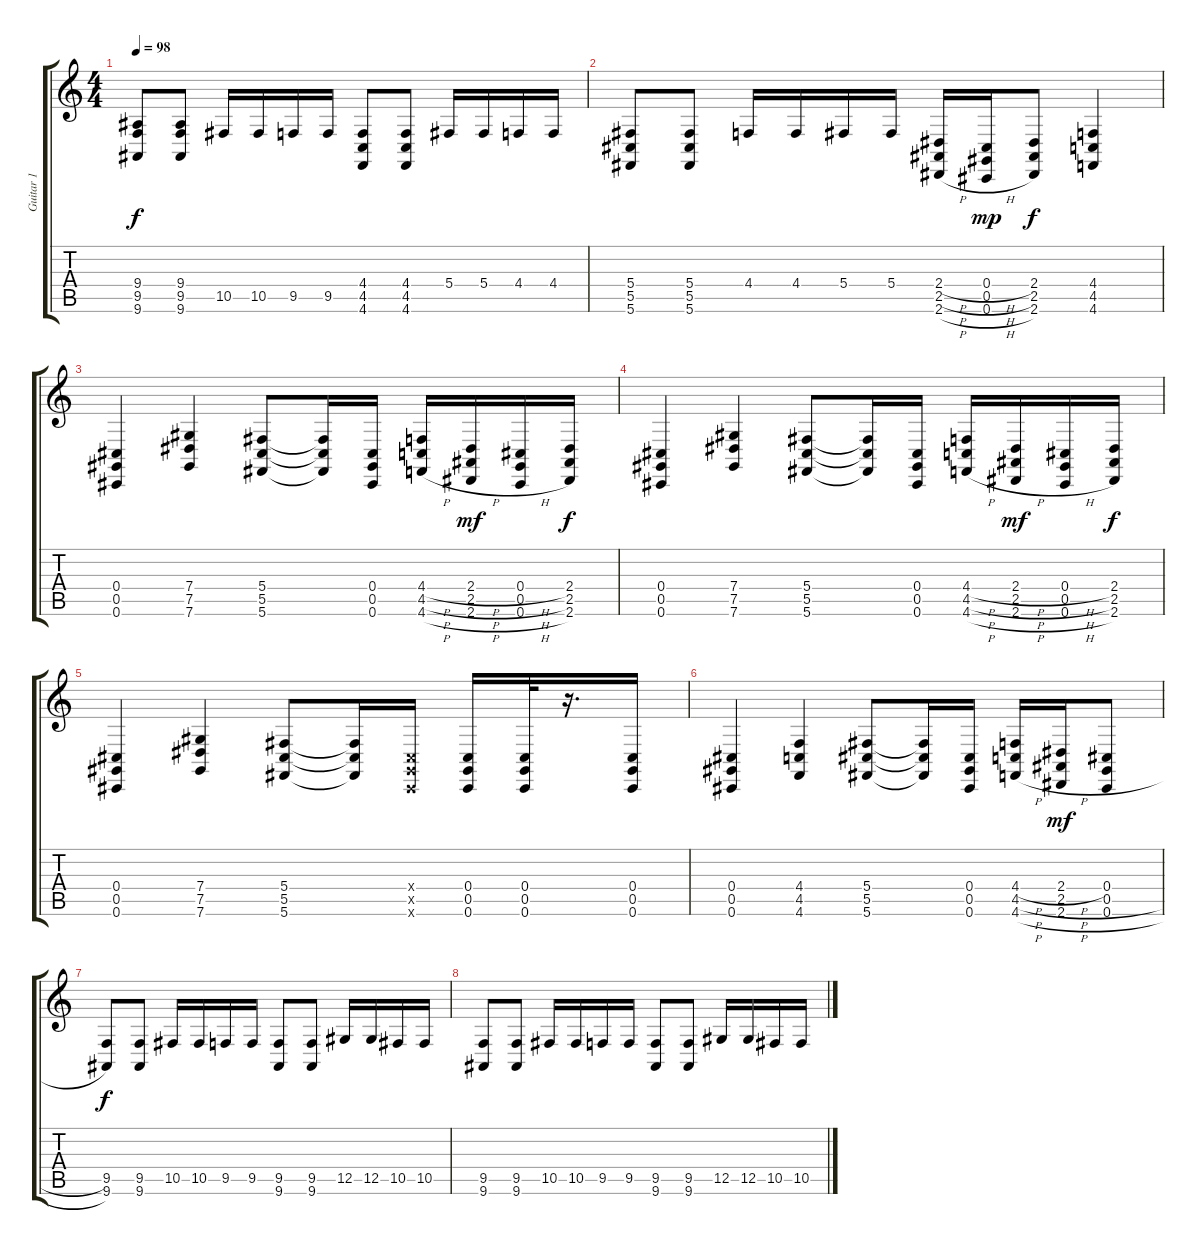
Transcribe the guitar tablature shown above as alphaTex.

\track ("Guitar 1" "Guitar 1") {instrument lead2sawtooth}
\staff {score tabs}
\tuning (Eb4 Bb3 Gb3 Db3 Ab2 Db2) {hide}
\ts (4 4)
\tempo 98
\clef g2
\ks c
(9.4 9.5 9.6).8{dy f} (9.4 9.5 9.6).8 10.5.16 10.5.16 9.5.16 9.5.16 (4.4 4.5 4.6).8 (4.4 4.5 4.6).8 5.4.16 5.4.16 4.4.16 4.4.16 |
(5.4 5.5 5.6).8 (5.4 5.5 5.6).8 4.4.16 4.4.16 5.4.16 5.4.16 (2.4{h} 2.5{h} 2.6{h}).16 (0.4{h} 0.5{h} 0.6{h}).16{dy mp} (2.4 2.5 2.6).8{dy f} (4.4 4.5 4.6).4 |
(0.4 0.5 0.6).4 (7.4 7.5 7.6).4 (5.4 5.5 5.6).8 (5.4{t} 5.5{t} 5.6{t}).16 (0.4 0.5 0.6).16 (4.4{h} 4.5{h} 4.6{h}).16 (2.4{h} 2.5{h} 2.6{h}).16{dy mf} (0.4{h} 0.5{h} 0.6{h}).16 (2.4 2.5 2.6).16{dy f} |
(0.4 0.5 0.6).4 (7.4 7.5 7.6).4 (5.4 5.5 5.6).8 (5.4{t} 5.5{t} 5.6{t}).16 (0.4 0.5 0.6).16 (4.4{h} 4.5{h} 4.6{h}).16 (2.4{h} 2.5{h} 2.6{h}).16{dy mf} (0.4{h} 0.5{h} 0.6{h}).16 (2.4 2.5 2.6).16{dy f} |
(0.4 0.5 0.6).4 (7.4 7.5 7.6).4 (5.4 5.5 5.6).8 (5.4{t} 5.5{t} 5.6{t}).16 (0.4{x} 0.5{x} 0.6{x}).16 (0.4 0.5 0.6).16 (0.4 0.5 0.6).32 r.16{d} (0.4 0.5 0.6).16 |
(0.4 0.5 0.6).4 (4.4 4.5 4.6).4 (5.4 5.5 5.6).8 (5.4{t} 5.5{t} 5.6{t}).16 (0.4 0.5 0.6).16 (4.4{h} 4.5{h} 4.6{h}).16 (2.4{h} 2.5{h} 2.6{h}).16{dy mf} (0.4 0.5{h} 0.6{h}).8 |
(9.5 9.6).8{dy f} (9.5 9.6).8 10.5.16 10.5.16 9.5.16 9.5.16 (9.5 9.6).8 (9.5 9.6).8 12.5.16 12.5.16 10.5.16 10.5.16 |
(9.5 9.6).8 (9.5 9.6).8 10.5.16 10.5.16 9.5.16 9.5.16 (9.5 9.6).8 (9.5 9.6).8 12.5.16 12.5.16 10.5.16 10.5.16
